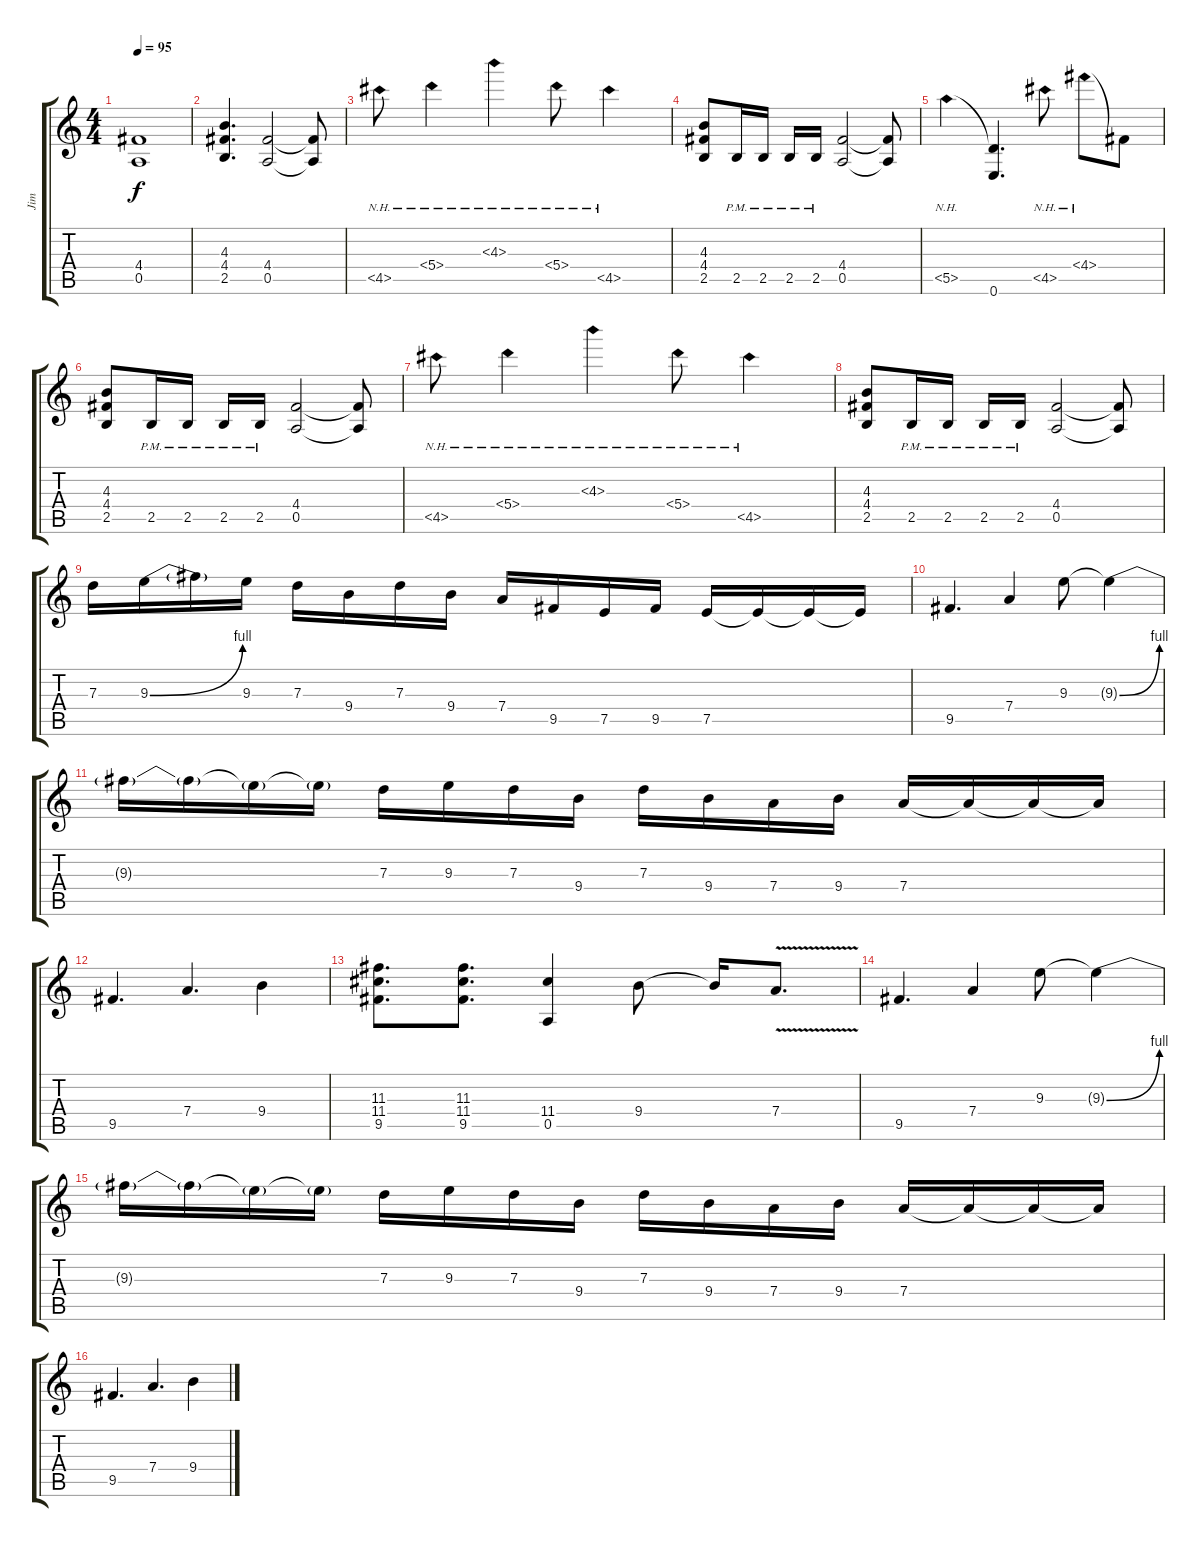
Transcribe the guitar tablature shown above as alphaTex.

\track ("Jim" "Jim") {instrument overdrivenguitar}
\staff {score tabs}
\tuning (E4 B3 G3 D3 A2 E2) {hide}
\ts (4 4)
\tempo 95
\clef g2
\ks c
(4.4{t} 0.5{t}).1{dy f} |
(4.3 4.4 2.5).4{d} (4.4 0.5).2 (4.4{t} 0.5{t}).8 |
4.5{nh}.8 5.4{nh}.4 4.3{nh}.4 5.4{nh}.8 4.5{nh}.4 |
(4.3 4.4 2.5).8 2.5{pm}.16 2.5{pm}.16 2.5{pm}.16 2.5{pm}.16 (4.4 0.5).2 (4.4{t} 0.5{t}).8 |
5.5{nh}.4 (5.5{t} 0.6).4{d} 4.5{nh}.8 4.4{nh}.8 4.4{t}.8 |
(4.3 4.4 2.5).8 2.5{pm}.16 2.5{pm}.16 2.5{pm}.16 2.5{pm}.16 (4.4 0.5).2 (4.4{t} 0.5{t}).8 |
4.5{nh}.8 5.4{nh}.4 4.3{nh}.4 5.4{nh}.8 4.5{nh}.4 |
(4.3 4.4 2.5).8 2.5{pm}.16 2.5{pm}.16 2.5{pm}.16 2.5{pm}.16 (4.4 0.5).2 (4.4{t} 0.5{t}).8 |
7.3.16 9.3{be (bend 0 0 60 4)}.16 9.3{t}.16 9.3.16 7.3.16 9.4.16 7.3.16 9.4.16 7.4.16 9.5.16 7.5.16 9.5.16 7.5.16 7.5{t}.16 7.5{t}.16 7.5{t}.16 |
9.5.4{d} 7.4.4 9.3.8 9.3{be (bend 0 0 60 4) t}.4 |
9.3{t}.16 9.3{t}.16 9.3{t}.16 9.3{t}.16 7.3.16 9.3.16 7.3.16 9.4.16 7.3.16 9.4.16 7.4.16 9.4.16 7.4.16 7.4{t}.16 7.4{t}.16 7.4{t}.16 |
9.5.4{d} 7.4.4{d} 9.4.4 |
(11.3 11.4 9.5).8{d} (11.3 11.4 9.5).8{d} (11.4 0.5).4 9.4.8 9.4{t}.16 7.4{v}.8{d} |
9.5.4{d} 7.4.4 9.3.8 9.3{be (bend 0 0 60 4) t}.4 |
9.3{t}.16 9.3{t}.16 9.3{t}.16 9.3{t}.16 7.3.16 9.3.16 7.3.16 9.4.16 7.3.16 9.4.16 7.4.16 9.4.16 7.4.16 7.4{t}.16 7.4{t}.16 7.4{t}.16 |
9.5.4{d} 7.4.4{d} 9.4.4
